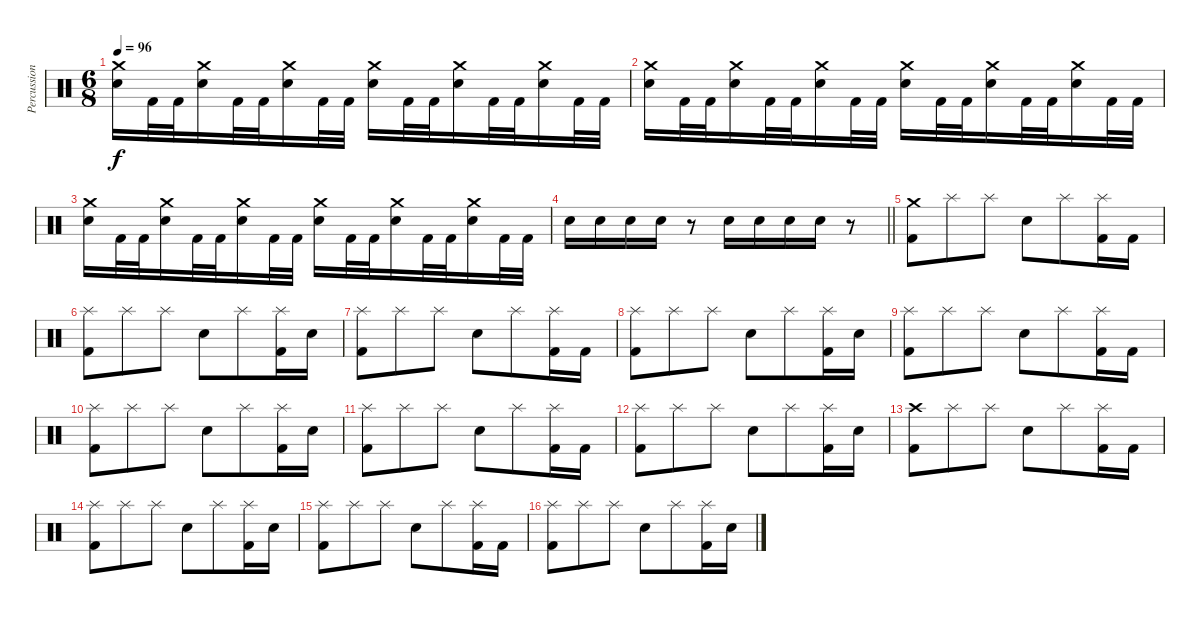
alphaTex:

\track ("Percussion" "Percussion") {instrument percussion}
\staff {score}
\articulation defaults
\ts (6 8)
\tempo 96
\clef neutral
\ks c
("Crash medium (hit)" "Electric Snare (hit)").16{dy f} "Kick (hit) 2".32 "Kick (hit) 2".32 ("Crash medium (hit)" "Electric Snare (hit)").16 "Kick (hit) 2".32 "Kick (hit) 2".32 ("Crash medium (hit)" "Electric Snare (hit)").16 "Kick (hit) 2".32 "Kick (hit) 2".32 ("Crash medium (hit)" "Electric Snare (hit)").16 "Kick (hit) 2".32 "Kick (hit) 2".32 ("Crash medium (hit)" "Electric Snare (hit)").16 "Kick (hit) 2".32 "Kick (hit) 2".32 ("Crash medium (hit)" "Electric Snare (hit)").16 "Kick (hit) 2".32 "Kick (hit) 2".32 |
("Crash medium (hit)" "Electric Snare (hit)").16 "Kick (hit) 2".32 "Kick (hit) 2".32 ("Crash medium (hit)" "Electric Snare (hit)").16 "Kick (hit) 2".32 "Kick (hit) 2".32 ("Crash medium (hit)" "Electric Snare (hit)").16 "Kick (hit) 2".32 "Kick (hit) 2".32 ("Crash medium (hit)" "Electric Snare (hit)").16 "Kick (hit) 2".32 "Kick (hit) 2".32 ("Crash medium (hit)" "Electric Snare (hit)").16 "Kick (hit) 2".32 "Kick (hit) 2".32 ("Crash medium (hit)" "Electric Snare (hit)").16 "Kick (hit) 2".32 "Kick (hit) 2".32 |
("Crash medium (hit)" "Electric Snare (hit)").16 "Kick (hit) 2".32 "Kick (hit) 2".32 ("Crash medium (hit)" "Electric Snare (hit)").16 "Kick (hit) 2".32 "Kick (hit) 2".32 ("Crash medium (hit)" "Electric Snare (hit)").16 "Kick (hit) 2".32 "Kick (hit) 2".32 ("Crash medium (hit)" "Electric Snare (hit)").16 "Kick (hit) 2".32 "Kick (hit) 2".32 ("Crash medium (hit)" "Electric Snare (hit)").16 "Kick (hit) 2".32 "Kick (hit) 2".32 ("Crash medium (hit)" "Electric Snare (hit)").16 "Kick (hit) 2".32 "Kick (hit) 2".32 |
\barLineRight lightlight "Electric Snare (hit)".16 "Electric Snare (hit)".16 "Electric Snare (hit)".16 "Electric Snare (hit)".16
r.8 "Electric Snare (hit)".16 "Electric Snare (hit)".16 "Electric Snare (hit)".16 "Electric Snare (hit)".16 r.8 |
("Crash medium (hit)" "Kick (hit) 2").8 "Splash (hit)".8 "Splash (hit)".8 "Electric Snare (hit)".8 "Splash (hit)".8 ("Splash (hit)" "Kick (hit) 2").16 "Kick (hit) 2".16 |
("Splash (hit)" "Kick (hit) 2").8 "Splash (hit)".8 "Splash (hit)".8 "Electric Snare (hit)".8 "Splash (hit)".8 ("Splash (hit)" "Kick (hit) 2").16 "Electric Snare (hit)".16 |
("Splash (hit)" "Kick (hit) 2").8 "Splash (hit)".8 "Splash (hit)".8 "Electric Snare (hit)".8 "Splash (hit)".8 ("Splash (hit)" "Kick (hit) 2").16 "Kick (hit) 2".16 |
("Splash (hit)" "Kick (hit) 2").8 "Splash (hit)".8 "Splash (hit)".8 "Electric Snare (hit)".8 "Splash (hit)".8 ("Splash (hit)" "Kick (hit) 2").16 "Electric Snare (hit)".16 |
("Splash (hit)" "Kick (hit) 2").8 "Splash (hit)".8 "Splash (hit)".8 "Electric Snare (hit)".8 "Splash (hit)".8 ("Splash (hit)" "Kick (hit) 2").16 "Kick (hit) 2".16 |
("Splash (hit)" "Kick (hit) 2").8 "Splash (hit)".8 "Splash (hit)".8 "Electric Snare (hit)".8 "Splash (hit)".8 ("Splash (hit)" "Kick (hit) 2").16 "Electric Snare (hit)".16 |
("Splash (hit)" "Kick (hit) 2").8 "Splash (hit)".8 "Splash (hit)".8 "Electric Snare (hit)".8 "Splash (hit)".8 ("Splash (hit)" "Kick (hit) 2").16 "Kick (hit) 2".16 |
("Splash (hit)" "Kick (hit) 2").8 "Splash (hit)".8 "Splash (hit)".8 "Electric Snare (hit)".8 "Splash (hit)".8 ("Splash (hit)" "Kick (hit) 2").16 "Electric Snare (hit)".16 |
("Crash high (hit)" "Kick (hit) 2").8 "Splash (hit)".8 "Splash (hit)".8 "Electric Snare (hit)".8 "Splash (hit)".8 ("Splash (hit)" "Kick (hit) 2").16 "Kick (hit) 2".16 |
("Splash (hit)" "Kick (hit) 2").8 "Splash (hit)".8 "Splash (hit)".8 "Electric Snare (hit)".8 "Splash (hit)".8 ("Splash (hit)" "Kick (hit) 2").16 "Electric Snare (hit)".16 |
("Splash (hit)" "Kick (hit) 2").8 "Splash (hit)".8 "Splash (hit)".8 "Electric Snare (hit)".8 "Splash (hit)".8 ("Splash (hit)" "Kick (hit) 2").16 "Kick (hit) 2".16 |
("Splash (hit)" "Kick (hit) 2").8 "Splash (hit)".8 "Splash (hit)".8 "Electric Snare (hit)".8 "Splash (hit)".8 ("Splash (hit)" "Kick (hit) 2").16 "Electric Snare (hit)".16
